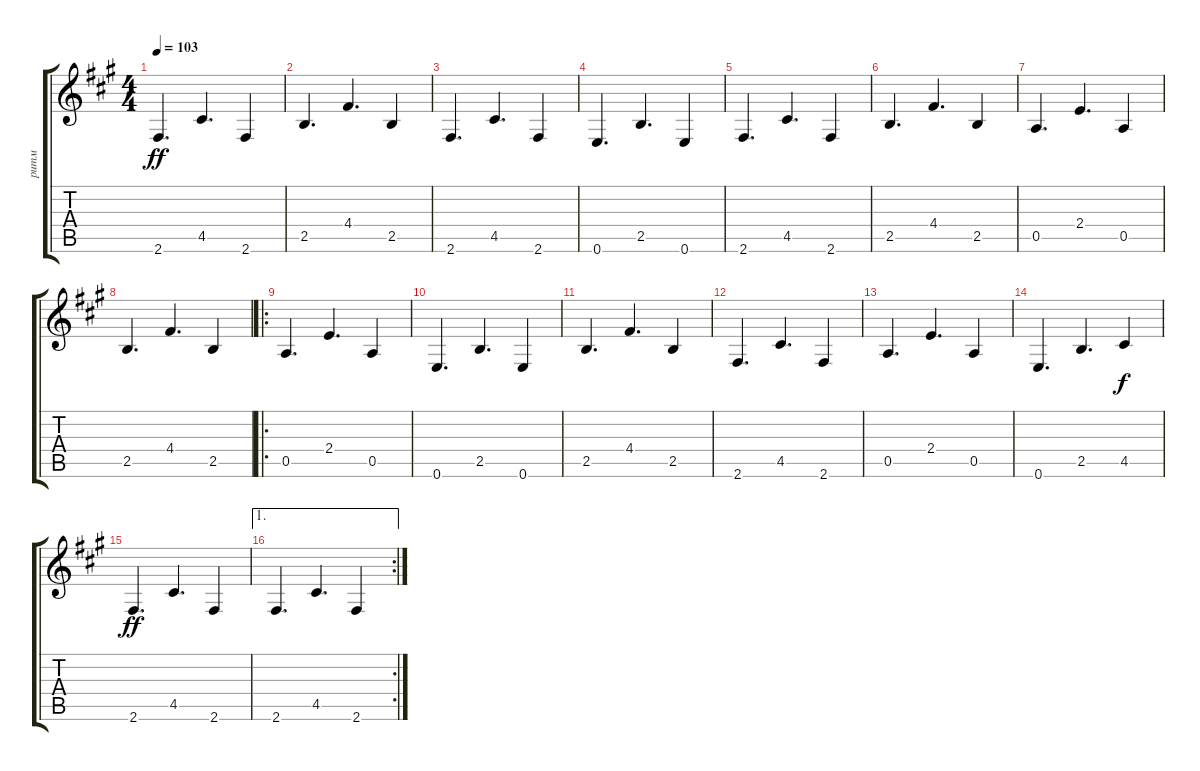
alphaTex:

\track ("ритм" "ритм") {instrument electricguitarjazz}
\staff {score tabs}
\tuning (E4 B3 G3 D3 A2 E2) {hide}
\ts (4 4)
\tempo 103
\clef g2
\ks f#minor
2.6.4{d dy ff} 4.5.4{d} 2.6.4 |
2.5.4{d} 4.4.4{d} 2.5.4 |
2.6.4{d} 4.5.4{d} 2.6.4 |
0.6.4{d} 2.5.4{d} 0.6.4 |
2.6.4{d} 4.5.4{d} 2.6.4 |
2.5.4{d} 4.4.4{d} 2.5.4 |
0.5.4{d} 2.4.4{d} 0.5.4 |
2.5.4{d} 4.4.4{d} 2.5.4 |
\ro
0.5.4{d} 2.4.4{d} 0.5.4 |
0.6.4{d} 2.5.4{d} 0.6.4 |
2.5.4{d} 4.4.4{d} 2.5.4 |
2.6.4{d} 4.5.4{d} 2.6.4 |
0.5.4{d} 2.4.4{d} 0.5.4 |
0.6.4{d} 2.5.4{d} 4.5.4{dy f} |
2.6.4{d dy ff} 4.5.4{d} 2.6.4 |
\ae 1
\rc 2
2.6.4{d} 4.5.4{d} 2.6.4
